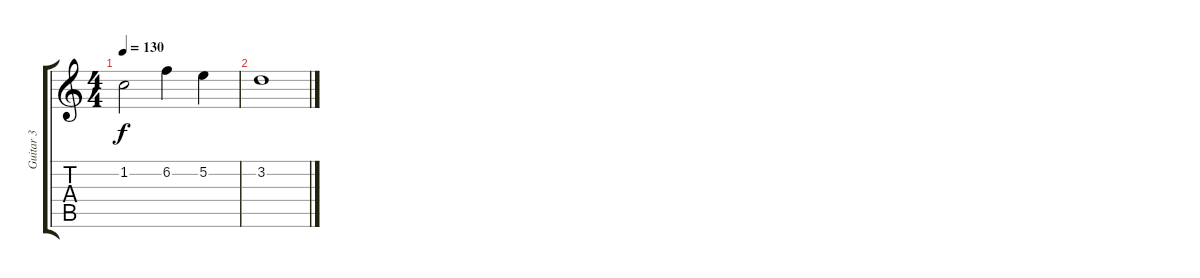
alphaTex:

\track ("Guitar 3" "Guitar 3") {instrument distortionguitar}
\staff {score tabs}
\tuning (E4 B3 G3 D3 A2 E2) {hide}
\ts (4 4)
\tempo 130
\clef g2
\ks c
1.2.2{dy f} 6.2.4 5.2.4 |
3.2.1
